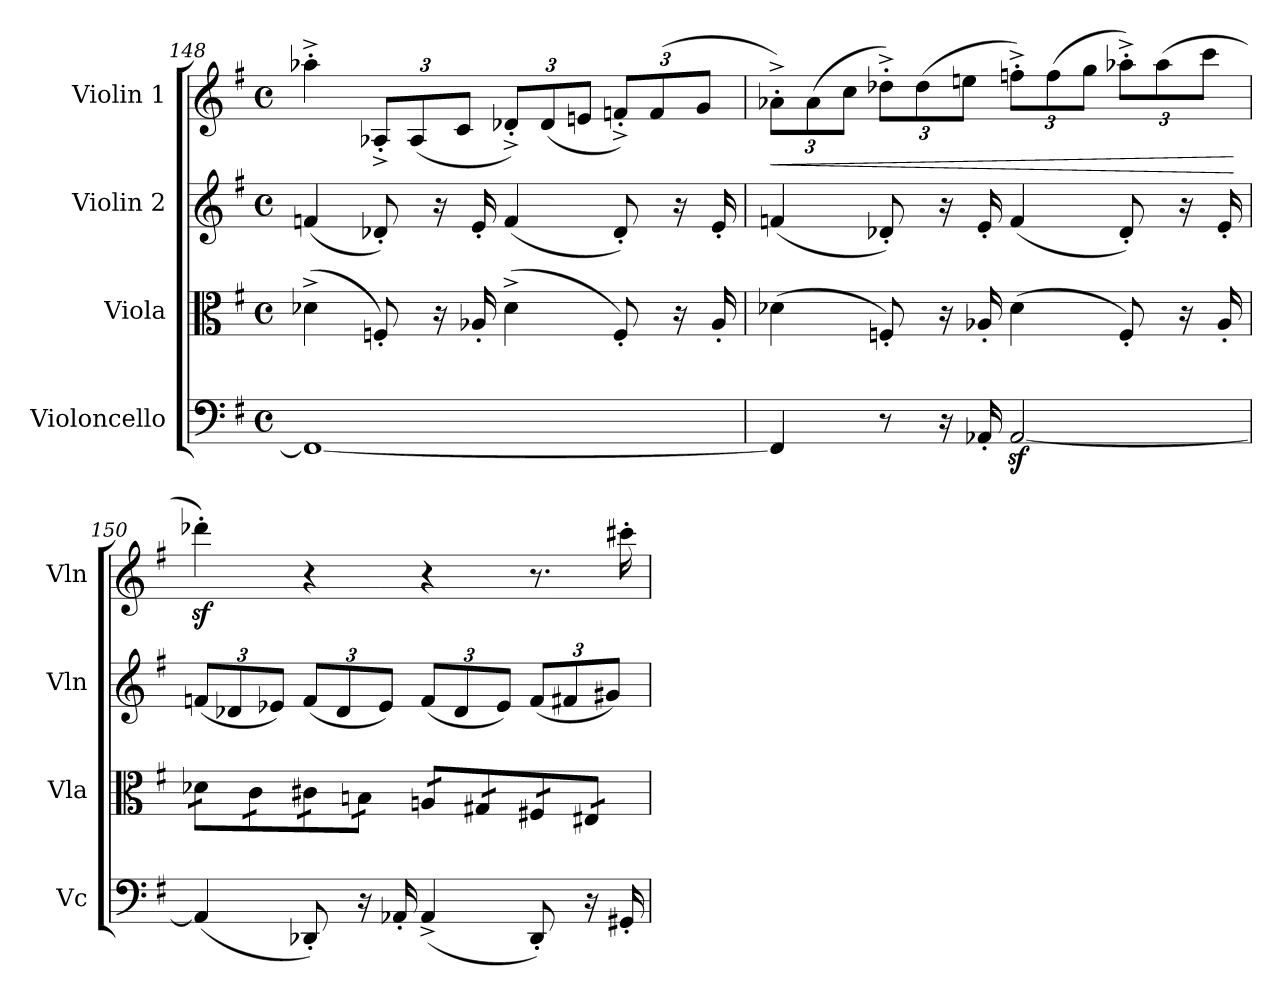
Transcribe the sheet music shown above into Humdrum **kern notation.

**kern	**kern	**kern	**kern	**dynam
*part4	*part3	*part2	*part1	*part1
*staff4	*staff3	*staff2	*staff1	*staff1
*I"Violoncello	*I"Viola	*I"Violin 2	*I"Violin 1	*
*I'Vc	*I'Vla	*I'Vln	*I'Vln	*
!!LO:LB:g=z
*clefF4	*clefC3	*clefG2	*clefG2	*
*k[f#]	*k[f#]	*k[f#]	*k[f#]	*
*M4/4	*M4/4	*M4/4	*M4/4	*
*met(c)	*met(c)	*met(c)	*met(c)	*
=148	=148	=148	=148	=148
1FF_	(4d-X^\	(4fn/	4aa-X'^\	.
.	8Fn'/)	8d-X'/)	12A-X'^/L	.
.	.	.	(12A-/	.
.	16r	16r	.	.
.	.	.	12c/J	.
.	16A-X'/	16e'/	.	.
*	*	*	*Xbrackettup	*
.	(4d-^\	(4f/	12d-X'^/L)	.
.	.	.	(12d-/	.
.	.	.	12en/J	.
.	8F'/)	8d-'/)	12fn'^/L)	.
.	.	.	(12f/	.
.	16r	16r	.	.
.	.	.	12g/J	.
.	16A-'/	16e'/	.	.
=149	=149	=149	=149	=149
!	!	!	!	!LO:HP:b
4FF/]	(4d-X\	(4fn/	12a-X'^\L)	<
.	.	.	(12a-\	.
.	.	.	12cc\J	.
8r	8Fn'/)	8d-X'/)	12dd-X'^\L)	.
.	.	.	(12dd-\	.
16r	16r	16r	.	.
.	.	.	12een\J	.
16AA-X'/	16A-X'/	16e'/	.	.
[2AA-z</	(4d-\	(4f/	12ffn'^\L)	.
.	.	.	(12ff\	.
.	.	.	12gg\J	.
.	8F'/)	8d-'/)	12aa-X'^\L)	.
.	.	.	(12aa-\	.
.	16r	16r	.	.
.	.	.	12ccc\J	.
.	16A-'/	16e'/	.	.
.	.	.	.	[
=150	=150	=150	=150	=150
*	*tremolo	*	*	*
(4AA-/]	16d-X\LL	(12fn/L	4ddd-Xz<'\)	.
.	16d-X\	.	.	.
.	.	12d-X/	.	.
.	16c\	.	.	.
.	.	12e-X/J)	.	.
.	16c\	.	.	.
*	*	*Xbrackettup	*	*
8DD-X'/)	16c#X\	(12f/L	4r	.
.	16c#X\	.	.	.
.	.	12d-/	.	.
16r	16Bn\	.	.	.
.	.	12e-/J)	.	.
16AA-X'/	16Bn\JJ	.	.	.
(4AA-^/	16An/LL	(12f/L	4r	.
.	16An/	.	.	.
.	.	12d-/	.	.
.	16G#X/	.	.	.
.	.	12e-/J)	.	.
.	16G#X/	.	.	.
8DD-'/)	16F#X/	(12f/L	8.r	.
.	16F#X/	.	.	.
.	.	12f#X/	.	.
16r	16E#X/	.	.	.
.	.	12g#X/J)	.	.
16GG#X'/	16E#X/JJ	.	16ccc#X'\	.
*	*Xtremolo	*	*	*
=	=	=	=	=
*-	*-	*-	*-	*-
